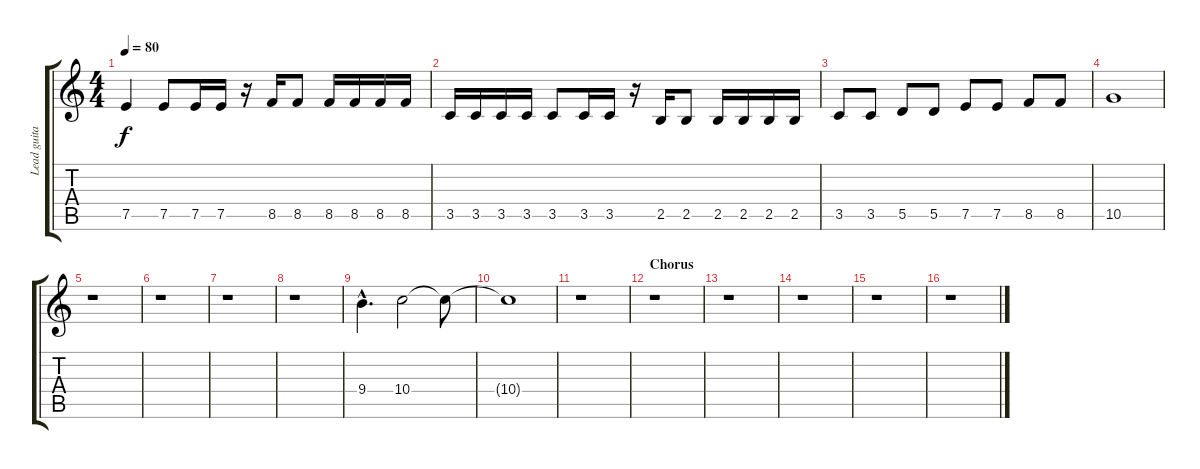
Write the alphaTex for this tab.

\track ("Lead guitar 2" "Lead guita") {instrument distortionguitar}
\staff {score tabs}
\tuning (E4 B3 G3 D3 A2 E2) {hide}
\ts (4 4)
\tempo 80
\clef g2
\ks c
7.5.4{dy f} 7.5.8 7.5.16 7.5.16 r.16 8.5.16 8.5.8 8.5.16 8.5.16 8.5.16 8.5.16 |
3.5.16 3.5.16 3.5.16 3.5.16 3.5.8 3.5.16 3.5.16 r.16 2.5.16 2.5.8 2.5.16 2.5.16 2.5.16 2.5.16 |
3.5.8 3.5.8 5.5.8 5.5.8 7.5.8 7.5.8 8.5.8 8.5.8 |
10.5.1 |
r.1 |
r.1 |
r.1 |
r.1 |
9.4{hac}.4{d} 10.4.2 10.4{t}.8 |
10.4{t}.1 |
r.1 |
\section ("" "Chorus")
r.1 |
r.1 |
r.1 |
r.1 |
r.1
